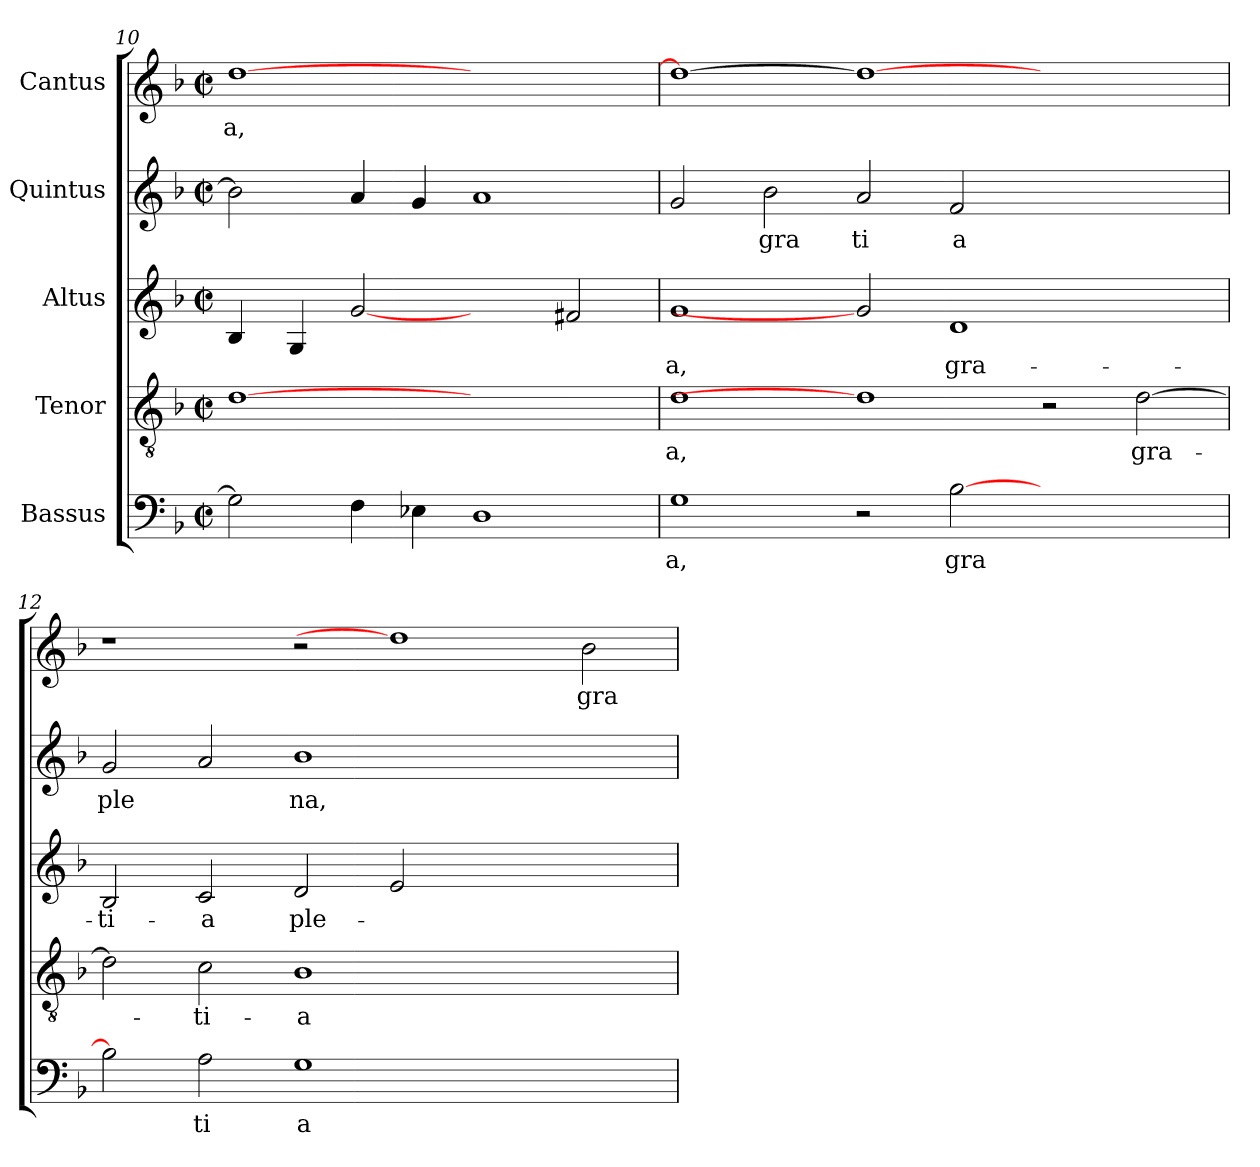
**kern	**text	**kern	**text	**kern	**text	**kern	**text	**kern	**text
*part5	*part5	*part4	*part4	*part3	*part3	*part2	*part2	*part1	*part1
*staff5	*staff5	*staff4	*staff4	*staff3	*staff3	*staff2	*staff2	*staff1	*staff1
*I"Bassus	*	*I"Tenor	*	*I"Altus	*	*I"Quintus	*	*I"Cantus	*
*clefF4	*	*clefGv2	*	*clefG2	*	*clefG2	*	*clefG2	*
*k[b-]	*	*k[b-]	*	*k[b-]	*	*k[b-]	*	*k[b-]	*
*F:	*	*F:	*	*F:	*	*F:	*	*F:	*
*M2/2	*	*M2/2	*	*M2/2	*	*M2/2	*	*M2/2	*
*met(c|)	*	*met(c|)	*	*met(c|)	*	*met(c|)	*	*met(c|)	*
=10	=10	=10	=10	=10	=10	=10	=10	=10	=10
!	!	!	!	!	!	!	!	!	!LO:LY:b:cj
2G\]	.	[1d	.	4B-/	.	2b-\]	.	[>1dd	-a,
.	.	.	.	4G/	.	.	.	.	.
4F\	.	.	.	[2g	.	4a/	.	.	.
4E-\	.	.	.	.	.	4g/	.	.	.
1D	.	1ryy	.	2ryy	.	1a	.	1ryy	.
.	.	.	.	2f#/	.	.	.	.	.
=11	=11	=11	=11	=11	=11	=11	=11	=11	=11
!	!LO:LY:b:cj	!	!LO:LY:b:cj	!	!LO:LY:b:cj	!	!	!	!
1G	a,	1d	-a,	1g	-a,	2g/	.	1dd_	.
!	!	!	!	!	!	!	!LO:LY:b:cj	!	!
.	.	.	.	.	.	2b-\	gra	.	.
!	!	!	!	!	!	!	!LO:LY:b:cj	!	!
2r	.	1d]	.	2g]	.	2a/	ti	1dd_	.
!	!LO:LY:b	!	!	!	!LO:LY:b:cj	!	!LO:LY:b:cj	!	!
[>2B-\	gra	.	.	1d	gra-	2f/	a	.	.
1ryy	.	2r	.	.	.	1ryy	.	1ryy	.
!	!	!	!LO:LY:b	!	!	!	!	!	!
.	.	[>2d\	gra-	2ryy	.	.	.	.	.
=12	=12	=12	=12	=12	=12	=12	=12	=12	=12
!	!	!	!	!	!LO:LY:b:cj	!	!LO:LY:b	!	!
2B-\]	.	2d\]	.	2B-/	-ti-	2g/	ple	1r	.
!	!LO:LY:b:cj	!	!LO:LY:b:cj	!	!LO:LY:b:cj	!	!	!	!
2A\	ti	2c\	-ti-	2c/	-a	2a/	.	.	.
!	!LO:LY:b:cj	!	!LO:LY:b:cj	!	!LO:LY:b	!	!LO:LY:b:cj	!	!
1G	a	1B-	-a	2d/	ple-	1b-	na,	2r	.
.	.	.	.	2e/	.	.	.	1dd]	.
1ryy	.	1ryy	.	1ryy	.	1ryy	.	.	.
!	!	!	!	!	!	!	!	!	!LO:LY:b
.	.	.	.	.	.	.	.	2b-\	gra-
=	=	=	=	=	=	=	=	=	=
*-	*-	*-	*-	*-	*-	*-	*-	*-	*-
